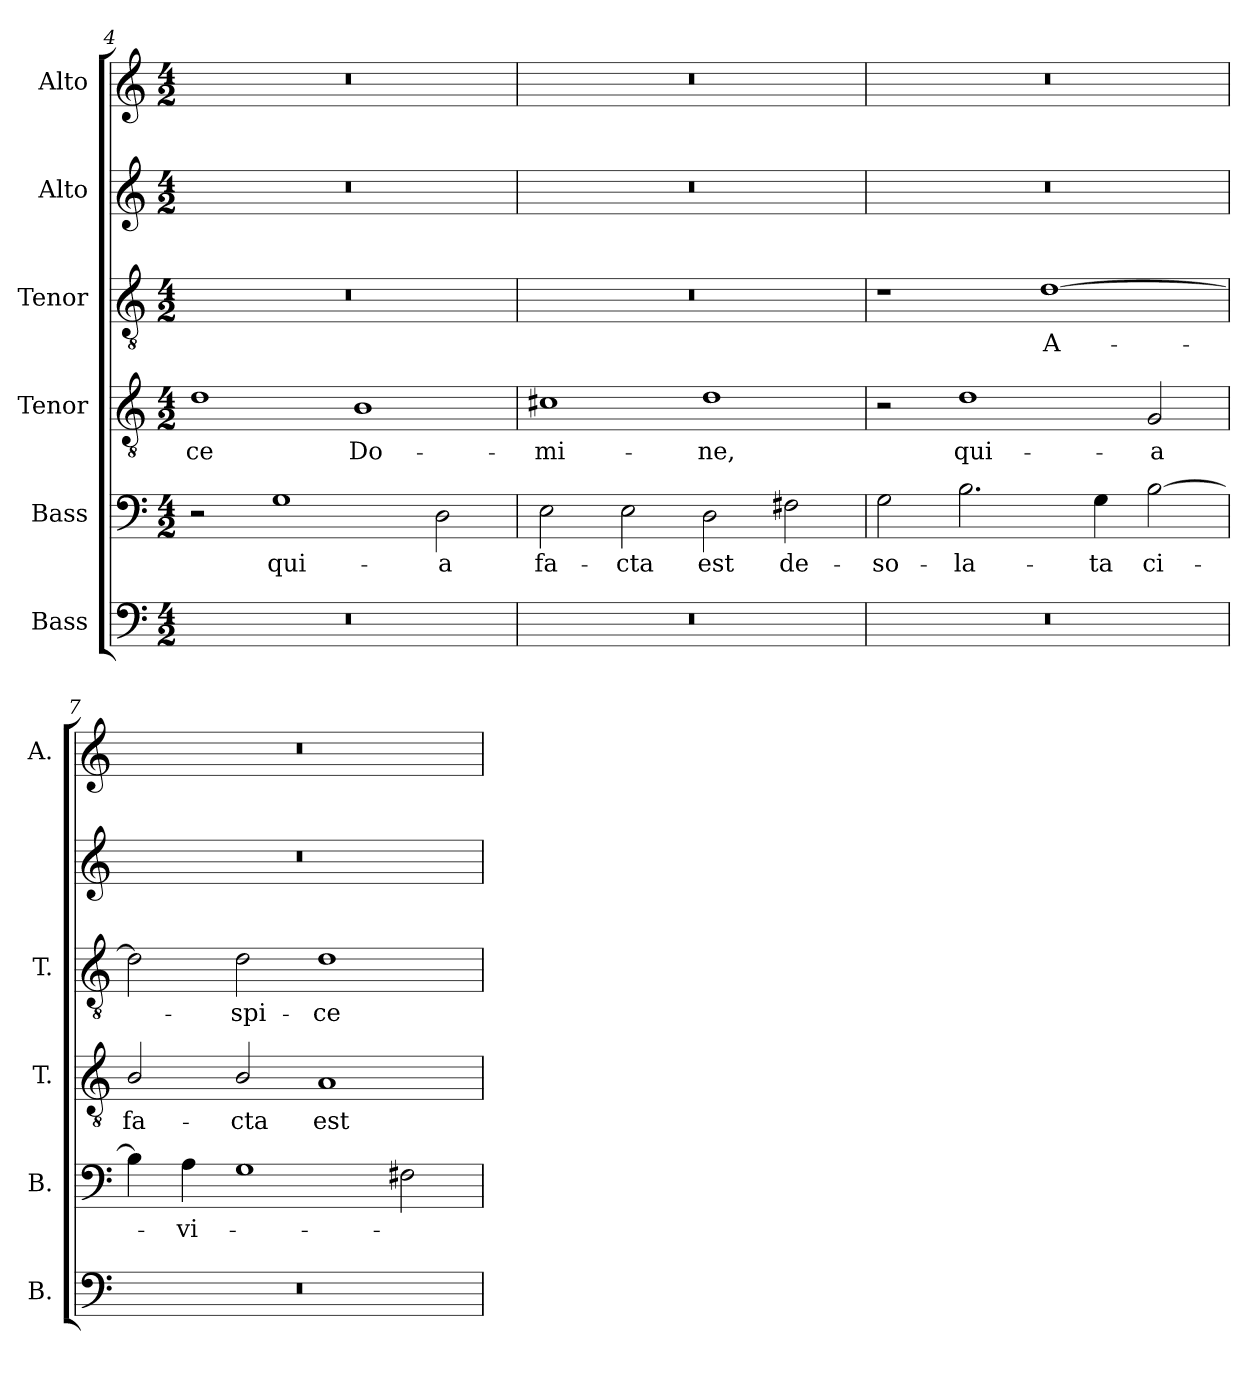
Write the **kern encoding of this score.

**kern	**kern	**text	**kern	**text	**kern	**text	**kern	**kern
*part6	*part5	*part5	*part4	*part4	*part3	*part3	*part2	*part1
*staff6	*staff5	*staff5	*staff4	*staff4	*staff3	*staff3	*staff2	*staff1
*I"Bass	*I"Bass	*	*I"Tenor	*	*I"Tenor	*	*I"Alto	*I"Alto
*I'B.	*I'B.	*	*I'T.	*	*I'T.	*	*	*I'A.
*clefF4	*clefF4	*	*clefGv2	*	*clefGv2	*	*clefG2	*clefG2
*	*	*	*ITrd7c12	*	*ITrd7c12	*	*	*
*k[]	*k[]	*	*k[]	*	*k[]	*	*k[]	*k[]
*C:	*C:	*	*C:	*	*C:	*	*C:	*C:
*M4/2	*M4/2	*	*M4/2	*	*M4/2	*	*M4/2	*M4/2
=4	=4	=4	=4	=4	=4	=4	=4	=4
!LO:N:vis=1	!	!	!	!	!	!	!	!
!	!	!	!	!LO:LY:b:color=#000000	!LO:N:vis=1	!	!LO:N:vis=1	!LO:N:vis=1
0r	2r	.	1Di	-ce	0r	.	0r	0r
!	!	!LO:LY:b:color=#000000	!	!	!	!	!	!
.	1Gi	qui-	.	.	.	.	.	.
!	!	!	!	!LO:LY:b:color=#000000	!	!	!	!
.	.	.	1BBi	Do-	.	.	.	.
!	!	!LO:LY:b:color=#000000	!	!	!	!	!	!
.	2Di\	-a	.	.	.	.	.	.
=5	=5	=5	=5	=5	=5	=5	=5	=5
!LO:N:vis=1	!	!	!	!	!	!	!	!
!	!	!LO:LY:b:color=#000000	!	!	!	!	!	!
!	!	!	!	!LO:LY:b:color=#000000	!LO:N:vis=1	!	!LO:N:vis=1	!LO:N:vis=1
0r	2Ei\	fa-	1C#Xi	-mi-	0r	.	0r	0r
!	!	!LO:LY:b:color=#000000	!	!	!	!	!	!
.	2Ei\	-cta	.	.	.	.	.	.
!	!	!LO:LY:b:color=#000000	!	!	!	!	!	!
!	!	!	!	!LO:LY:b:color=#000000	!	!	!	!
.	2Di\	est	1Di	-ne,	.	.	.	.
!	!	!LO:LY:b:color=#000000	!	!	!	!	!	!
.	2F#Xi\	de-	.	.	.	.	.	.
!!LO:LB:g=z
=6	=6	=6	=6	=6	=6	=6	=6	=6
!LO:N:vis=1	!	!	!	!	!	!	!	!
!	!	!LO:LY:b:color=#000000	!	!	!	!	!LO:N:vis=1	!LO:N:vis=1
0r	2Gi\	-so-	2r	.	1r	.	0r	0r
!	!	!LO:LY:b:color=#000000	!	!	!	!	!	!
!	!	!	!	!LO:LY:b:color=#000000	!	!	!	!
.	2.Bi\	-la-	1Di	qui-	.	.	.	.
!	!	!	!	!	!	!LO:LY:b:color=#000000	!	!
.	.	.	.	.	[1Di	A-	.	.
!	!	!LO:LY:b:color=#000000	!	!	!	!	!	!
.	4Gi\	-ta	.	.	.	.	.	.
!	!	!LO:LY:b:color=#000000	!	!	!	!	!	!
!	!	!	!	!LO:LY:b:color=#000000	!	!	!	!
.	[2Bi\	ci-	2GGi/	-a	.	.	.	.
=7	=7	=7	=7	=7	=7	=7	=7	=7
!LO:N:vis=1	!	!	!	!	!	!	!	!
!	!	!	!	!LO:LY:b:color=#000000	!	!	!LO:N:vis=1	!LO:N:vis=1
0r	4Bi\]	.	2BBi/	fa-	2Di\]	.	0r	0r
!	!	!LO:LY:b:color=#000000	!	!	!	!	!	!
.	4Ai\	-vi-	.	.	.	.	.	.
!	!	!	!	!LO:LY:b:color=#000000	!	!	!	!
!	!	!	!	!	!	!LO:LY:b:color=#000000	!	!
.	1Gi	.	2BBi/	-cta	2Di\	-spi-	.	.
!	!	!	!	!LO:LY:b:color=#000000	!	!	!	!
!	!	!	!	!	!	!LO:LY:b:color=#000000	!	!
.	.	.	1AAi	est	1Di	-ce	.	.
.	2F#Xi\	.	.	.	.	.	.	.
=	=	=	=	=	=	=	=	=
*-	*-	*-	*-	*-	*-	*-	*-	*-
